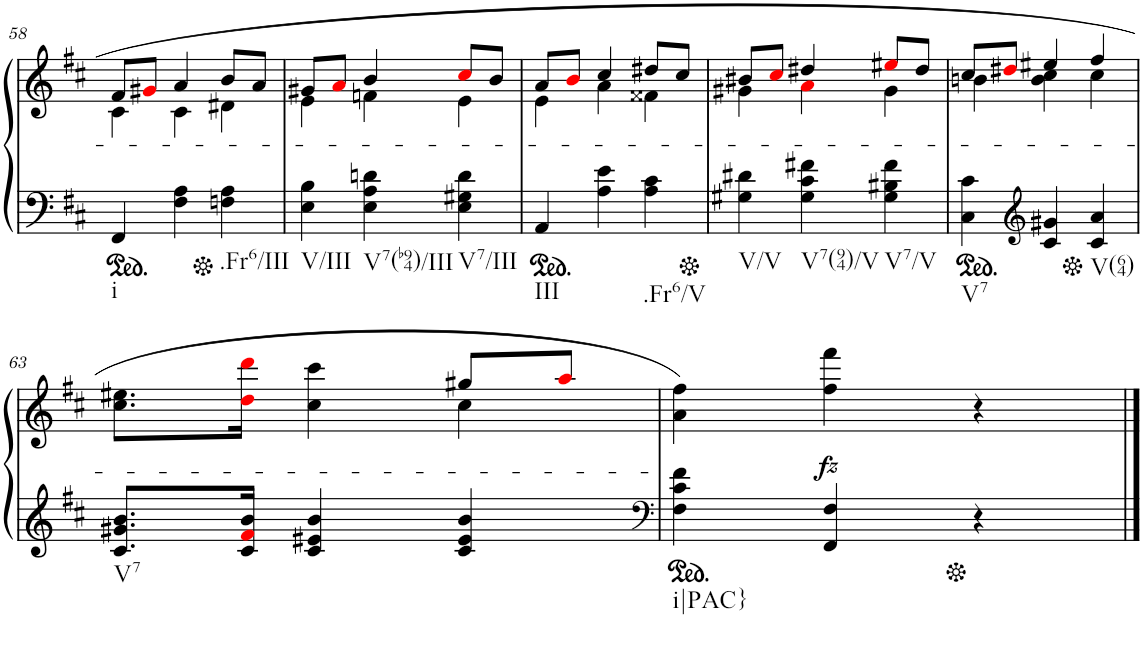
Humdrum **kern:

**kern	**kern	**dynam
*part2	*part1	*part1
*staff2	*staff1	*staff1
*I"piano	*I"piano	*
*I'Pno	*I'Pno	*
!!LO:PB:g=z
*clefF4	*clefG2	*
*k[f#c#]	*k[f#c#]	*
*b:	*b:	*
*M3/4	*M3/4	*
*ped	*	*
=58	=58	=58
*	*^	*
!LO:TX:b:t=i	!	!	!
4FF#/	8f#/L	4c#\	.
.	8g#Xi/J	.	.
4F#\ 4A\	4a/	4c#\	.
*Xped	*	*	*
!LO:TX:b:t=.Fr6/III	!	!	!
4Fn\ 4A\	8b/L	4d#X\	.
.	8a/J	.	.
=59	=59	=59	=59
!LO:TX:b:t=V/III	!	!	!
4E\ 4B\	8g#X/L	4e\	.
.	8ai/J	.	.
!LO:TX:b:t=V7(b94)/III	!	!	!
4E\ 4A\ 4dn\	4b/	4fn\	.
!LO:TX:b:t=V7/III	!	!	!
4E\ 4G#X\ 4d\	8cc#i/L	4e\	.
.	8b/J	.	.
=60	=60	=60	=60
*ped	*	*	*
!LO:TX:b:t=III	!	!	!
4AA/	8a/L	4e\	.
.	8bi/J	.	.
4A\ 4e\	4cc#/	4a\	.
!LO:TX:b:t=.Fr6/V	!	!	!
4A\ 4c#\	8dd#X/L	4f##X\	.
.	8cc#/J	.	.
=61	=61	=61	=61
*Xped	*	*	*
!LO:TX:b:t=V/V	!	!	!
4G#X\ 4d#X\	8b#X/L	4g#X\	.
.	8cc#i/J	.	.
!LO:TX:b:t=V7(94)/V	!	!	!
4G#\ 4c#\ 4f#X\	4dd#X/	4ai\	.
!LO:TX:b:t=V7/V	!	!	!
4G#\ 4B#X\ 4f#\	8ee#Xi/L	4g#\	.
.	8dd#/J	.	.
=62	=62	=62	=62
*ped	*	*	*
!LO:TX:b:t=V7	!	!	!
4C#\ 4c#\	8cc#/L	4bn\	.
.	8dd#Xi/J	.	.
*clefG2	*	*	*
4c#/ 4g#X/	4ee#X/	4b\ 4cc#\	.
*Xped	*	*	*
!LO:TX:b:t=V(64)	!	!	!
4c#/ 4a/	4ff#/	4cc#\	.
!!LO:LB:g=z	!!
=63	=63	=63	=63
!LO:TX:b:t=V7	!	!	!
8.c#/ 8.g#X/ 8.b/L	8.cc#\ 8.ee#X\L	2ryy	.
16c#/ 16f#i/ 16b/Jk	16ddi\ 16dddi\Jk	.	.
4c#/ 4e#X/ 4b/	4cc#\ 4ccc#\	.	.
4c#/ 4e#/ 4b/	8gg#X/L	4cc#\	.
.	8aai/J	.	.
*	*v	*v	*
=64	=64	=64
*clefF4	*	*
*ped	*	*
!LO:TX:b:t=i|PAC}	!	!
4F#\ 4c#\ 4f#\	4a\ 4ff#\	.
!	!	!LO:DY:b
4FF#/ 4F#/	4ff#\ 4fff#\	fz
*Xped	*	*
4r	4r	.
==	==	==
*-	*-	*-
